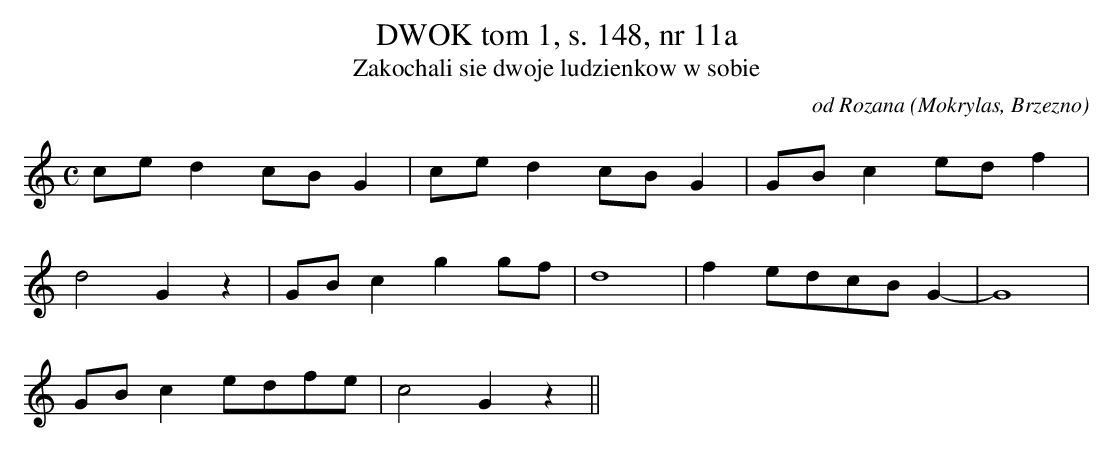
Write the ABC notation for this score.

X:1
T: DWOK tom 1, s. 148, nr 11a
T: Zakochali sie dwoje ludzienkow w sobie
O: od Rozana (Mokrylas, Brzezno)
M: C
L: 1/8
K: C
ced2cBG2 | ced2cBG2 | GBc2edf2 |
 d4G2z2 | GBc2g2gf | d8 | f2edcBG2- | G8|
GBc2edfe | c4G2z2||
